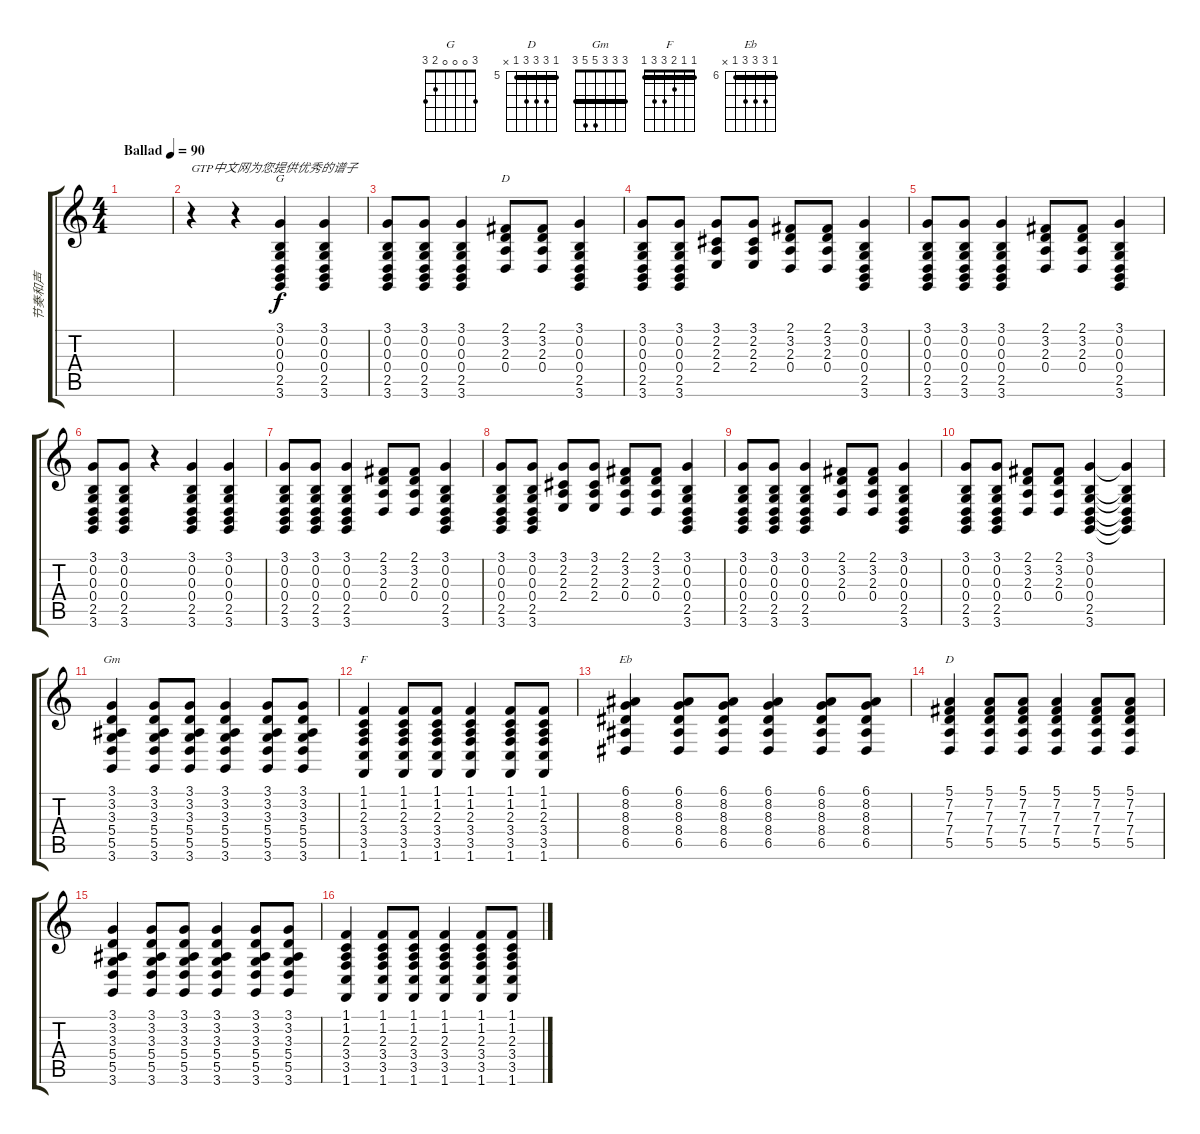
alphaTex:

\track ("节奏和声" "节奏和声") {instrument acousticgrandpiano}
\staff {score tabs}
\tuning (E4 B3 G3 D3 A2 E2) {hide}
\chord ("G" 3 0 0 0 2 3)
\chord ("D" 2 3 2 0 x x)
\chord ("Gm" 3 3 3 5 5 3) {barre 3}
\chord ("F" 1 1 2 3 3 1) {barre 1}
\chord ("Eb" 6 8 8 8 6 x) {firstfret 6 barre 6}
\chord ("D" 5 7 7 7 5 x) {firstfret 5 barre 5}
\ts (4 4)
\tempo (90 "Ballad")
\clef g2
\ks c
|
r.4{txt "GTP中文网为您提供优秀的谱子"} r.4 (3.1 0.2 0.3 0.4 2.5 3.6).4{ch "G"} (3.1 0.2 0.3 0.4 2.5 3.6).4 |
(3.1 0.2 0.3 0.4 2.5 3.6).8 (3.1 0.2 0.3 0.4 2.5 3.6).8 (3.1 0.2 0.3 0.4 2.5 3.6).4 (2.1 3.2 2.3 0.4).8{ch "D"} (2.1 3.2 2.3 0.4).8 (3.1 0.2 0.3 0.4 2.5 3.6).4 |
(3.1 0.2 0.3 0.4 2.5 3.6).8 (3.1 0.2 0.3 0.4 2.5 3.6).8 (3.1 2.2 2.3 2.4).8 (3.1 2.2 2.3 2.4).8 (2.1 3.2 2.3 0.4).8 (2.1 3.2 2.3 0.4).8 (3.1 0.2 0.3 0.4 2.5 3.6).4 |
(3.1 0.2 0.3 0.4 2.5 3.6).8 (3.1 0.2 0.3 0.4 2.5 3.6).8 (3.1 0.2 0.3 0.4 2.5 3.6).4 (2.1 3.2 2.3 0.4).8 (2.1 3.2 2.3 0.4).8 (3.1 0.2 0.3 0.4 2.5 3.6).4 |
(3.1 0.2 0.3 0.4 2.5 3.6).8 (3.1 0.2 0.3 0.4 2.5 3.6).8 r.4 (3.1 0.2 0.3 0.4 2.5 3.6).4 (3.1 0.2 0.3 0.4 2.5 3.6).4 |
(3.1 0.2 0.3 0.4 2.5 3.6).8 (3.1 0.2 0.3 0.4 2.5 3.6).8 (3.1 0.2 0.3 0.4 2.5 3.6).4 (2.1 3.2 2.3 0.4).8 (2.1 3.2 2.3 0.4).8 (3.1 0.2 0.3 0.4 2.5 3.6).4 |
(3.1 0.2 0.3 0.4 2.5 3.6).8 (3.1 0.2 0.3 0.4 2.5 3.6).8 (3.1 2.2 2.3 2.4).8 (3.1 2.2 2.3 2.4).8 (2.1 3.2 2.3 0.4).8 (2.1 3.2 2.3 0.4).8 (3.1 0.2 0.3 0.4 2.5 3.6).4 |
(3.1 0.2 0.3 0.4 2.5 3.6).8 (3.1 0.2 0.3 0.4 2.5 3.6).8 (3.1 0.2 0.3 0.4 2.5 3.6).4 (2.1 3.2 2.3 0.4).8 (2.1 3.2 2.3 0.4).8 (3.1 0.2 0.3 0.4 2.5 3.6).4 |
(3.1 0.2 0.3 0.4 2.5 3.6).8 (3.1 0.2 0.3 0.4 2.5 3.6).8 (2.1 3.2 2.3 0.4).8 (2.1 3.2 2.3 0.4).8 (3.1 0.2 0.3 0.4 2.5 3.6).4 (3.1{t} 0.2{t} 0.3{t} 0.4{t} 2.5{t} 3.6{t}).4 |
(3.1 3.2 3.3 5.4 5.5 3.6).4{ch "Gm"} (3.1 3.2 3.3 5.4 5.5 3.6).8 (3.1 3.2 3.3 5.4 5.5 3.6).8 (3.1 3.2 3.3 5.4 5.5 3.6).4 (3.1 3.2 3.3 5.4 5.5 3.6).8 (3.1 3.2 3.3 5.4 5.5 3.6).8 |
(1.1 1.2 2.3 3.4 3.5 1.6).4{ch "F"} (1.1 1.2 2.3 3.4 3.5 1.6).8 (1.1 1.2 2.3 3.4 3.5 1.6).8 (1.1 1.2 2.3 3.4 3.5 1.6).4 (1.1 1.2 2.3 3.4 3.5 1.6).8 (1.1 1.2 2.3 3.4 3.5 1.6).8 |
(6.1 8.2 8.3 8.4 6.5).4{ch "Eb"} (6.1 8.2 8.3 8.4 6.5).8 (6.1 8.2 8.3 8.4 6.5).8 (6.1 8.2 8.3 8.4 6.5).4 (6.1 8.2 8.3 8.4 6.5).8 (6.1 8.2 8.3 8.4 6.5).8 |
(5.1 7.2 7.3 7.4 5.5).4{ch "D"} (5.1 7.2 7.3 7.4 5.5).8 (5.1 7.2 7.3 7.4 5.5).8 (5.1 7.2 7.3 7.4 5.5).4 (5.1 7.2 7.3 7.4 5.5).8 (5.1 7.2 7.3 7.4 5.5).8 |
(3.1 3.2 3.3 5.4 5.5 3.6).4 (3.1 3.2 3.3 5.4 5.5 3.6).8 (3.1 3.2 3.3 5.4 5.5 3.6).8 (3.1 3.2 3.3 5.4 5.5 3.6).4 (3.1 3.2 3.3 5.4 5.5 3.6).8 (3.1 3.2 3.3 5.4 5.5 3.6).8 |
(1.1 1.2 2.3 3.4 3.5 1.6).4 (1.1 1.2 2.3 3.4 3.5 1.6).8 (1.1 1.2 2.3 3.4 3.5 1.6).8 (1.1 1.2 2.3 3.4 3.5 1.6).4 (1.1 1.2 2.3 3.4 3.5 1.6).8 (1.1 1.2 2.3 3.4 3.5 1.6).8
